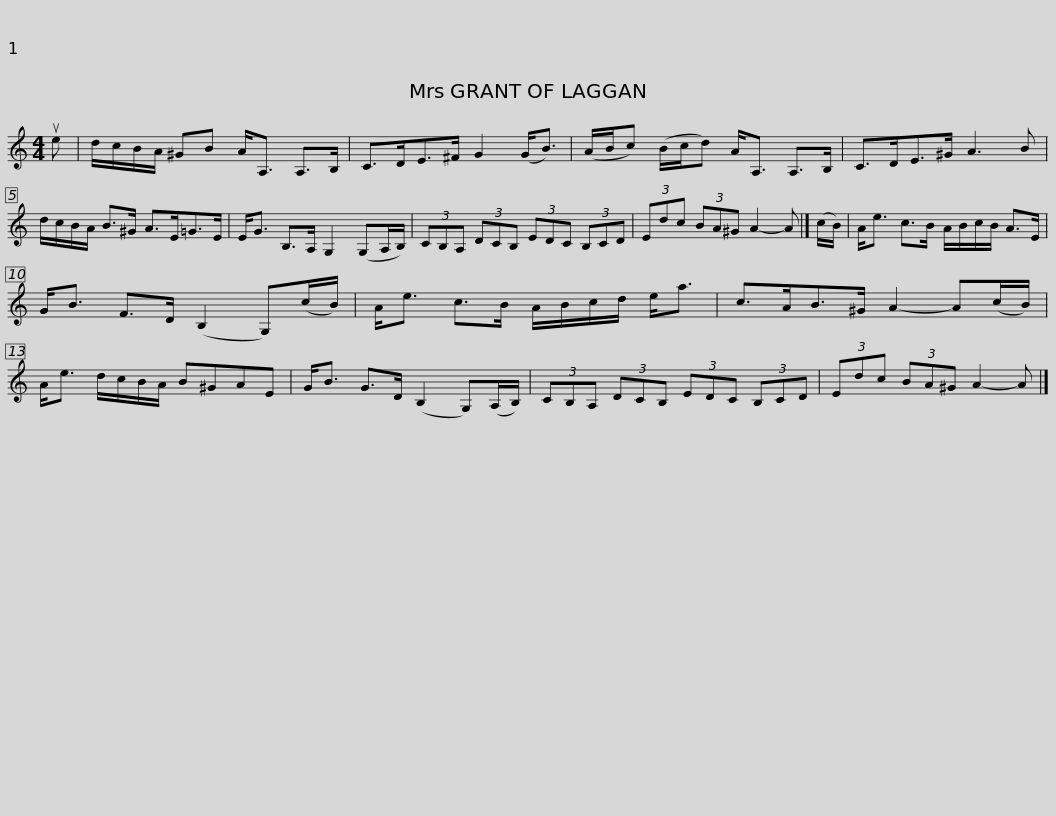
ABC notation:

X:1
L:1/8
M:4/4
I:linebreak $
K:C
V:1 treble
V:1
 ue | d/c/B/A/ ^GB A<A, A,>B, | C>DE>^F G2 (G<B) | (A/B/c) (B/c/d) A<A, A,>B, | C>DE>^G A3 B |$ %5
 d/c/B/A/ B>^G A>E=G>E | E<G B,>A, G,2 (G,A,/B,/) | (3CB,A, (3DCB, (3EDC (3B,CD | (3Edc (3BA^G A2- A |]$ (c/B/) | %10
 A<e c>B A/B/c/B/ A>E | G<B F>D (B,2 G,)(c/B/) | A<e c>B A/B/c/d/ e<a | c>AB>^G A2- A(c/B/) |$ A<e d/c/B/A/ B^GAE | %15
 G<B G>D (B,2 G,)(A,/B,/) | (3CB,A, (3DCB, (3EDC (3B,CD | (3Edc (3BA^G A2- A |] %18
